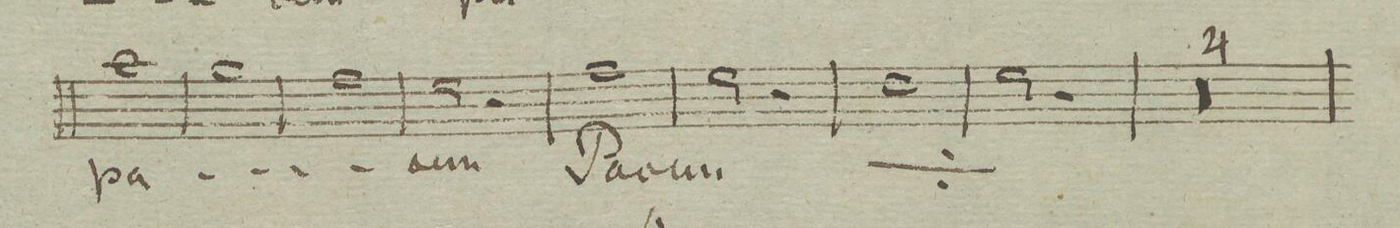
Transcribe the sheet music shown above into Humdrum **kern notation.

**kern	**text	**dynam
*I"Soprano. Tutti.	*	*
*clefC1	*	*
*k[cnfngn]	*	*
*met(c|)	*	*
*M2/2	*	*
1ff\	pa-	.
=232	=232	=232
1ee\	.	.
=233	=233	=233
1dd\	.	.
=234	=234	=234
2cc\	-cem	.
2r	.	.
=235	=235	=235
1dd\	Pa-	.
=236	=236	=236
2cc\	-cem	.
2r	.	.
=237	=237	=237
*	*ij	*
1b\	Pa-	.
=238	=238	=238
2cc\	-cem	.
*	*Xij	*
2r	.	.
=239	=239	=239
00r	.	.
=240	=240	=240
=241	=241	=241
=242	=242	=242
=243	=243	=243
*-	*-	*-
